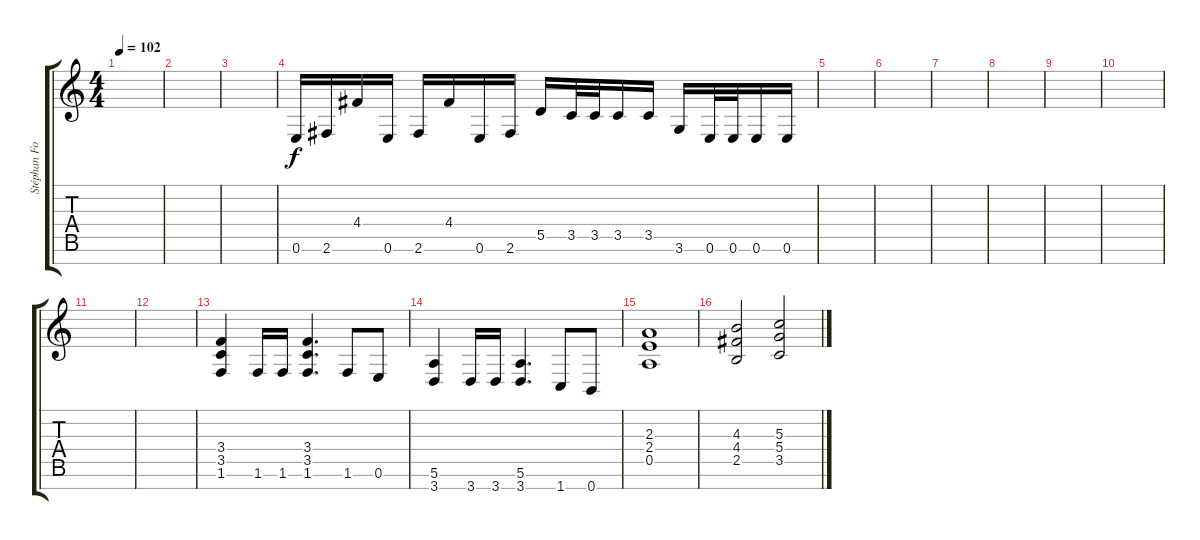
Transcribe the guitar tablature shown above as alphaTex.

\track ("Stéphan Forté " "Stéphan Fo") {instrument distortionguitar}
\staff {score tabs}
\tuning (E4 B3 G3 D3 A2 E2 B1) {hide}
\ts (4 4)
\tempo 102
\clef g2
\ks c
|
|
|
0.6.16 2.6.16 4.4.16 0.6.16 2.6.16 4.4.16 0.6.16 2.6.16 5.5.16 3.5.32 3.5.32 3.5.16 3.5.16 3.6.16 0.6.32 0.6.32 0.6.16 0.6.16 |
|
|
|
|
|
|
|
|
(3.4 3.5 1.6).4 1.6.16 1.6.16 (3.4 3.5 1.6).4{d} 1.6.8 0.6.8 |
(5.6 3.7).4 3.7.16 3.7.16 (5.6 3.7).4{d} 1.7.8 0.7.8 |
(2.3 2.4 0.5).1 |
(4.3 4.4 2.5).2 (5.3 5.4 3.5).2
